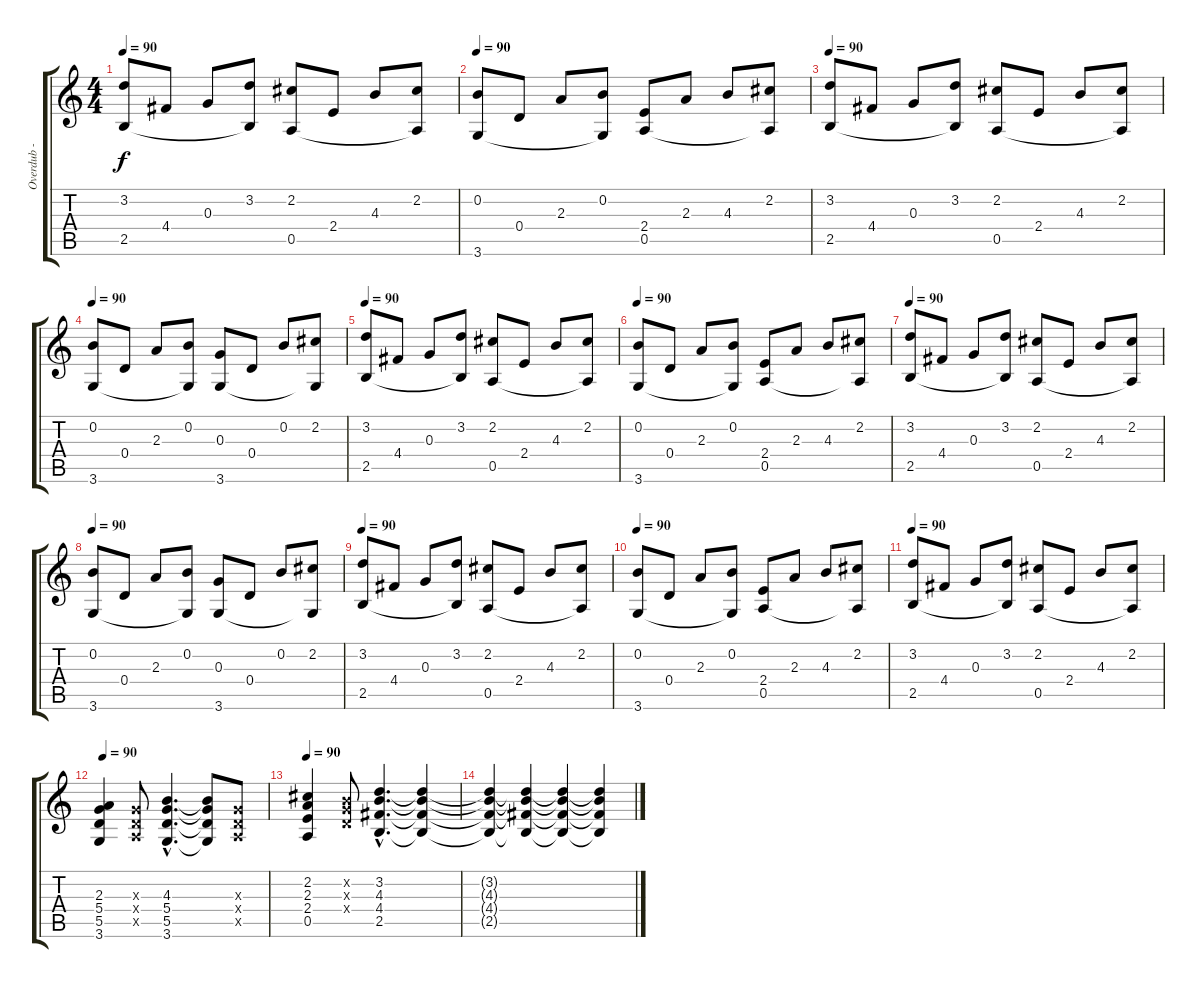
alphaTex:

\track ("Overdub - Trash Can" "Overdub - ") {instrument distortionguitar}
\staff {score tabs}
\tuning (E4 B3 G3 D3 A2 E2) {hide}
\ts (4 4)
\tempo 90
\clef g2
\ks c
(3.2 2.5).8{dy f volume 12 instrument electricguitarclean} 4.4.8 0.3.8 (3.2 2.5{t}).8 (2.2 0.5).8 2.4.8 4.3.8 (2.2 0.5{t}).8 |
\tempo 90
(0.2 3.6).8{volume 12 instrument electricguitarclean} 0.4.8 2.3.8 (0.2 3.6{t}).8 (2.4 0.5).8 2.3.8 4.3.8 (2.2 0.5{t}).8 |
\tempo 90
(3.2 2.5).8{volume 12 instrument electricguitarclean} 4.4.8 0.3.8 (3.2 2.5{t}).8 (2.2 0.5).8 2.4.8 4.3.8 (2.2 0.5{t}).8 |
\tempo 90
(0.2 3.6).8{volume 12 instrument electricguitarclean} 0.4.8 2.3.8 (0.2 3.6{t}).8 (0.3 3.6).8 0.4.8 0.2.8 (2.2 3.6{t}).8 |
\tempo 90
(3.2 2.5).8{volume 12 instrument electricguitarclean} 4.4.8 0.3.8 (3.2 2.5{t}).8 (2.2 0.5).8 2.4.8 4.3.8 (2.2 0.5{t}).8 |
\tempo 90
(0.2 3.6).8{volume 12 instrument electricguitarclean} 0.4.8 2.3.8 (0.2 3.6{t}).8 (2.4 0.5).8 2.3.8 4.3.8 (2.2 0.5{t}).8 |
\tempo 90
(3.2 2.5).8{volume 12 instrument electricguitarclean} 4.4.8 0.3.8 (3.2 2.5{t}).8 (2.2 0.5).8 2.4.8 4.3.8 (2.2 0.5{t}).8 |
\tempo 90
(0.2 3.6).8{volume 12 instrument electricguitarclean} 0.4.8 2.3.8 (0.2 3.6{t}).8 (0.3 3.6).8 0.4.8 0.2.8 (2.2 3.6{t}).8 |
\tempo 90
(3.2 2.5).8{volume 12 instrument electricguitarclean} 4.4.8 0.3.8 (3.2 2.5{t}).8 (2.2 0.5).8 2.4.8 4.3.8 (2.2 0.5{t}).8 |
\tempo 90
(0.2 3.6).8{volume 12 instrument electricguitarclean} 0.4.8 2.3.8 (0.2 3.6{t}).8 (2.4 0.5).8 2.3.8 4.3.8 (2.2 0.5{t}).8 |
\tempo 90
(3.2 2.5).8{volume 12 instrument electricguitarclean} 4.4.8 0.3.8 (3.2 2.5{t}).8 (2.2 0.5).8 2.4.8 4.3.8 (2.2 0.5{t}).8 |
\tempo 90
(2.3 5.4 5.5 3.6).4{volume 12 instrument electricguitarclean} (0.3{x} 0.4{x} 0.5{x}).8 (4.3{hac} 5.4{hac} 5.5{hac} 3.6{hac}).4{d} (4.3{t} 5.4{t} 5.5{t} 3.6{t}).8 (0.3{x} 0.4{x} 0.5{x}).8 |
\tempo 90
(2.2 2.3 2.4 0.5).4{volume 12 instrument electricguitarclean} (0.2{x} 0.3{x} 0.4{x}).8 (3.2{hac} 4.3{hac} 4.4{hac} 2.5{hac}).4{d} (3.2{t} 4.3{t} 4.4{t} 2.5{t}).4 |
(3.2{t} 4.3{t} 4.4{t} 2.5{t}).4{volume 10} (3.2{t} 4.3{t} 4.4{t} 2.5{t}).4{volume 7} (3.2{t} 4.3{t} 4.4{t} 2.5{t}).4{volume 4} (3.2{t} 4.3{t} 4.4{t} 2.5{t}).4{volume 1}
